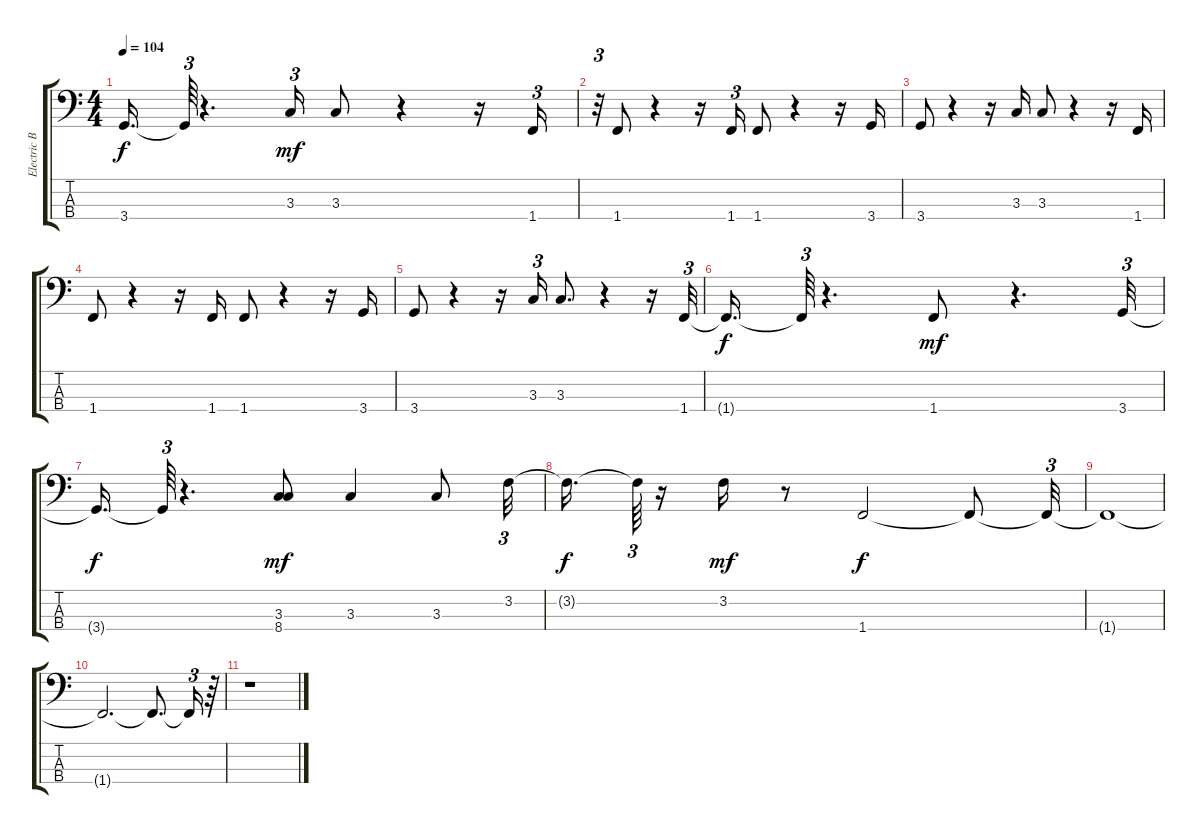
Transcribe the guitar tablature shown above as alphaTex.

\track ("Electric Bass (finger)" "Electric B") {instrument electricbassfinger}
\staff {score tabs}
\tuning (G2 D2 A1 E1) {hide}
\ts (4 4)
\tempo 104
\clef f4
\ks c
3.4{t}.16{d dy f} 3.4{t}.64{tu (3 2)} r.4{d} 3.3.16{tu (3 2) dy mf} 3.3.8 r.4 r.16 1.4.16{tu (3 2)} |
r.32{tu (3 2)} 1.4.8 r.4 r.16 1.4.16{tu (3 2)} 1.4.8 r.4 r.16 3.4.16 |
3.4.8 r.4 r.16 3.3.16 3.3.8 r.4 r.16 1.4.16 |
1.4.8 r.4 r.16 1.4.16 1.4.8 r.4 r.16 3.4.16 |
3.4.8 r.4 r.16 3.3.16{tu (3 2)} 3.3.8{d} r.4 r.16 1.4.32{tu (3 2)} |
1.4{t}.16{d dy f} 1.4{t}.64{tu (3 2)} r.4{d} 1.4.8{dy mf} r.4{d} 3.4.32{tu (3 2)} |
3.4{t}.16{d dy f} 3.4{t}.64{tu (3 2)} r.4{d} (3.3 8.4).8{dy mf} 3.3.4 3.3.8 3.2.32{tu (3 2)} |
3.2{t}.16{d dy f} 3.2{t}.64{tu (3 2)} r.16 3.2.16{dy mf} r.8 1.4.2{dy f} 1.4{t}.8 1.4{t}.32{tu (3 2)} |
1.4{t}.1 |
1.4{t}.2{d} 1.4{t}.8{d} 1.4{t}.16{tu (3 2)} r.64 |
r.1
